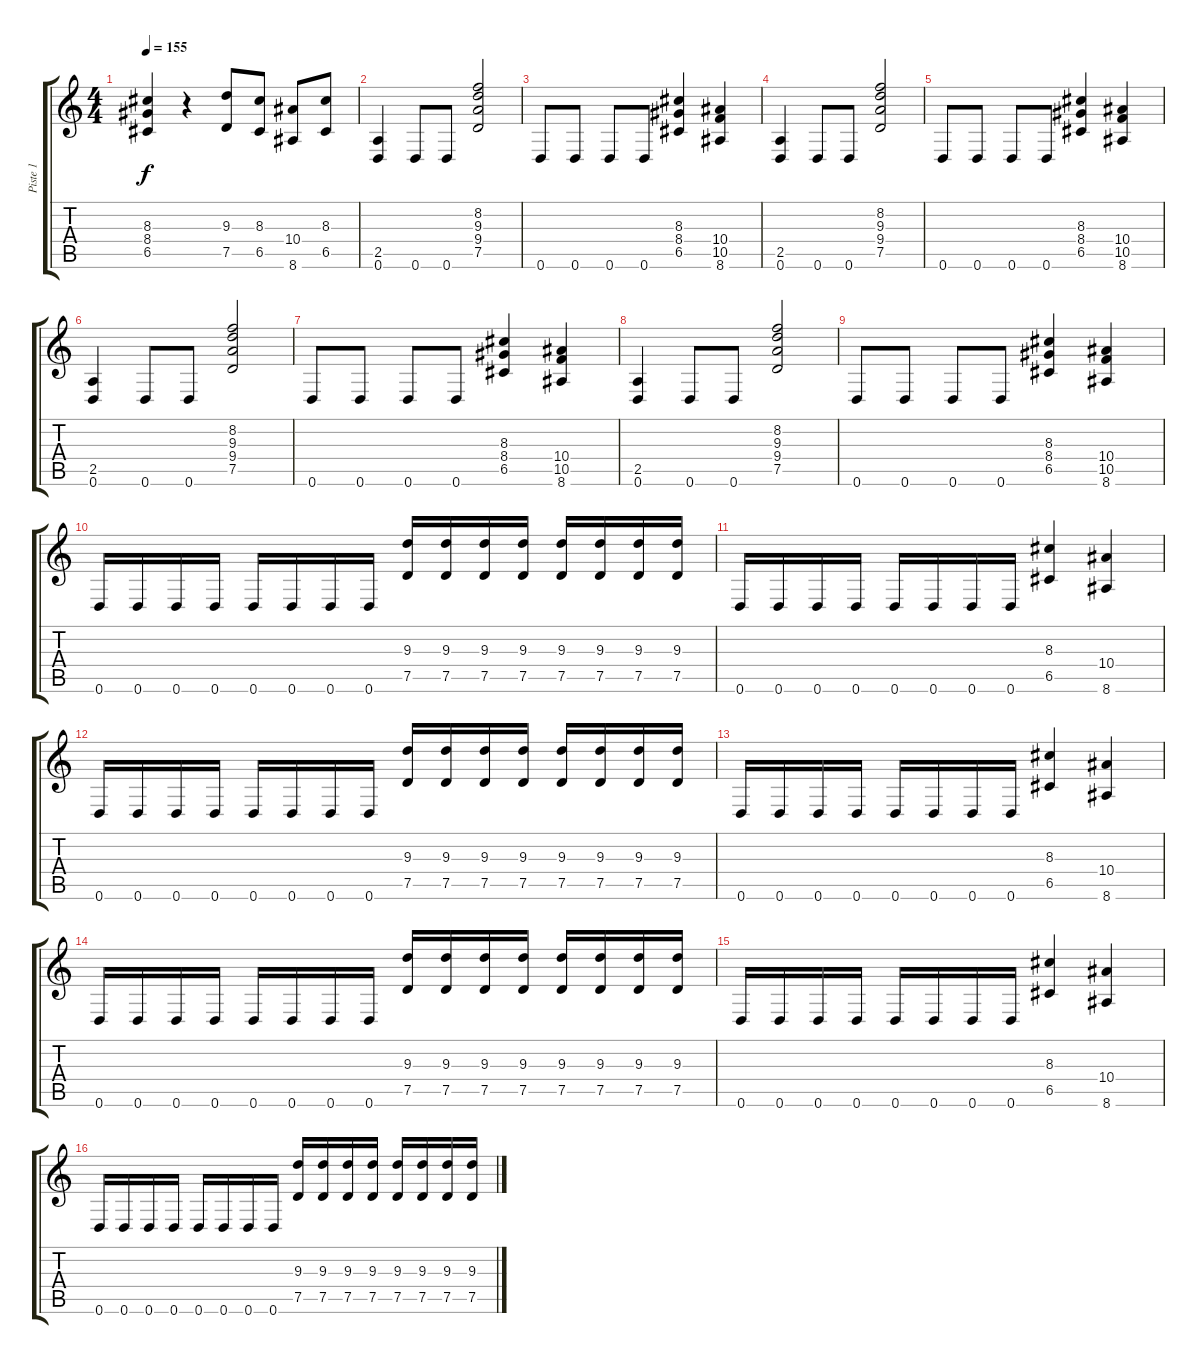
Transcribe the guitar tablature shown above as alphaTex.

\track ("Piste 1" "Piste 1") {instrument distortionguitar}
\staff {score tabs}
\tuning (D4 A3 F3 C3 G2 D2) {hide}
\ts (4 4)
\tempo 155
\clef g2
\ks c
(8.3 8.4 6.5).4{dy f} r.4 (9.3 7.5).8 (8.3 6.5).8 (10.4 8.6).8 (8.3 6.5).8 |
(2.5 0.6).4{instrument distortionguitar} 0.6.8 0.6.8 (8.2 9.3 9.4 7.5).2 |
0.6.8 0.6.8 0.6.8 0.6.8 (8.3 8.4 6.5).4 (10.4 10.5 8.6).4 |
(2.5 0.6).4 0.6.8 0.6.8 (8.2 9.3 9.4 7.5).2 |
0.6.8 0.6.8 0.6.8 0.6.8 (8.3 8.4 6.5).4 (10.4 10.5 8.6).4 |
(2.5 0.6).4 0.6.8 0.6.8 (8.2 9.3 9.4 7.5).2 |
0.6.8 0.6.8 0.6.8 0.6.8 (8.3 8.4 6.5).4 (10.4 10.5 8.6).4 |
(2.5 0.6).4 0.6.8 0.6.8 (8.2 9.3 9.4 7.5).2 |
0.6.8 0.6.8 0.6.8 0.6.8 (8.3 8.4 6.5).4 (10.4 10.5 8.6).4 |
0.6.16 0.6.16 0.6.16 0.6.16 0.6.16 0.6.16 0.6.16 0.6.16 (9.3 7.5).16 (9.3 7.5).16 (9.3 7.5).16 (9.3 7.5).16 (9.3 7.5).16 (9.3 7.5).16 (9.3 7.5).16 (9.3 7.5).16 |
0.6.16 0.6.16 0.6.16 0.6.16 0.6.16 0.6.16 0.6.16 0.6.16 (8.3 6.5).4 (10.4 8.6).4 |
0.6.16 0.6.16 0.6.16 0.6.16 0.6.16 0.6.16 0.6.16 0.6.16 (9.3 7.5).16 (9.3 7.5).16 (9.3 7.5).16 (9.3 7.5).16 (9.3 7.5).16 (9.3 7.5).16 (9.3 7.5).16 (9.3 7.5).16 |
0.6.16 0.6.16 0.6.16 0.6.16 0.6.16 0.6.16 0.6.16 0.6.16 (8.3 6.5).4 (10.4 8.6).4 |
0.6.16 0.6.16 0.6.16 0.6.16 0.6.16 0.6.16 0.6.16 0.6.16 (9.3 7.5).16 (9.3 7.5).16 (9.3 7.5).16 (9.3 7.5).16 (9.3 7.5).16 (9.3 7.5).16 (9.3 7.5).16 (9.3 7.5).16 |
0.6.16 0.6.16 0.6.16 0.6.16 0.6.16 0.6.16 0.6.16 0.6.16 (8.3 6.5).4 (10.4 8.6).4 |
0.6.16 0.6.16 0.6.16 0.6.16 0.6.16 0.6.16 0.6.16 0.6.16 (9.3 7.5).16 (9.3 7.5).16 (9.3 7.5).16 (9.3 7.5).16 (9.3 7.5).16 (9.3 7.5).16 (9.3 7.5).16 (9.3 7.5).16
